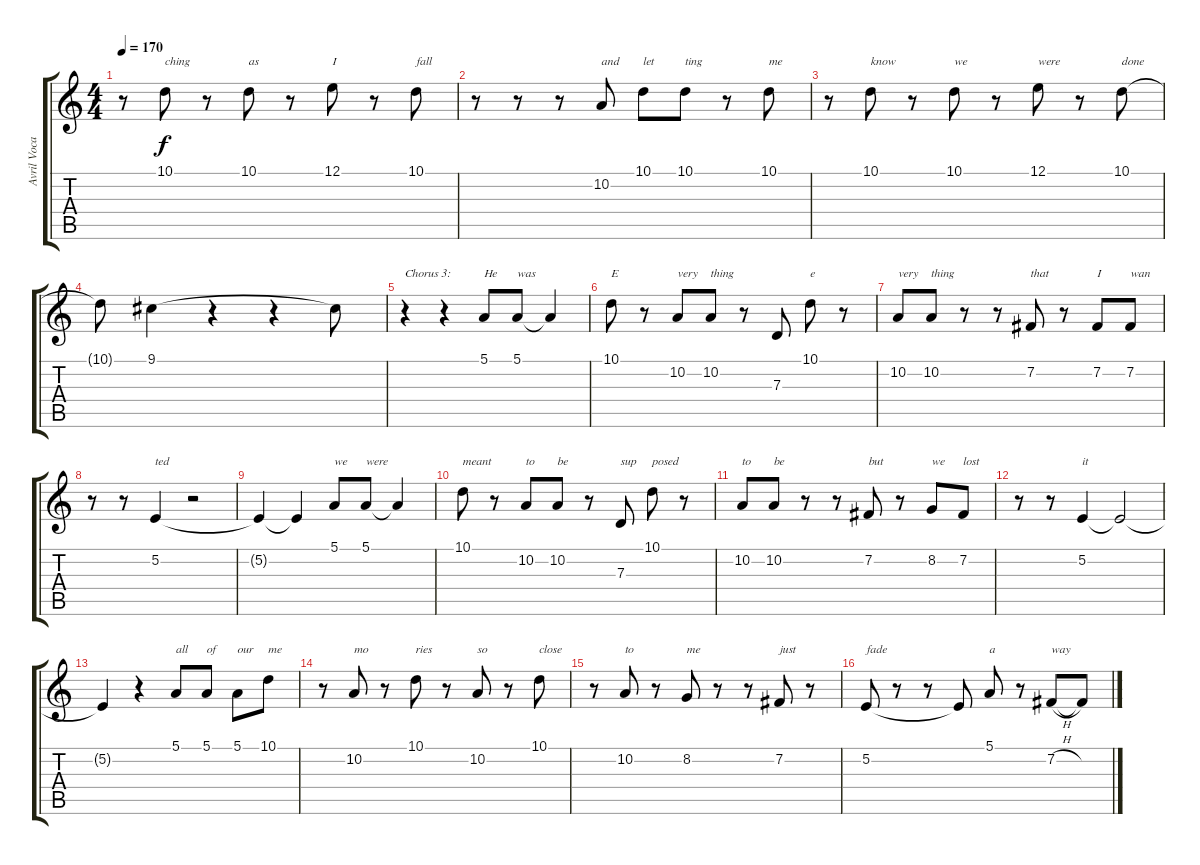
\track ("Avril Vocals" "Avril Voca") {instrument oboe}
\staff {score tabs}
\tuning (E4 B3 G3 D3 A2 E2) {hide}
\ts (4 4)
\tempo 170
\clef g2
\ks c
r.8{dy f} 10.1.8{txt "ching"} r.8 10.1.8{txt "as"} r.8 12.1.8{txt "I"} r.8 10.1.8{txt "fall"} |
r.8 r.8 r.8 10.2.8{txt "and"} 10.1.8{txt "let"} 10.1.8{txt "ting"} r.8 10.1.8{txt "me"} |
r.8 10.1.8{txt "know"} r.8 10.1.8{txt "we"} r.8 12.1.8{txt "were"} r.8 10.1.8{txt "done"} |
10.1{t}.8 9.1.4 r.4 r.4 9.1{t}.8 |
r.4{txt "Chorus 3:"} r.4 5.1.8{txt "He"} 5.1.8{txt "was"} 5.1{t}.4 |
10.1.8{txt "E"} r.8 10.2.8{txt "very"} 10.2.8{txt "thing"} r.8 7.3.8 10.1.8{txt "e"} r.8 |
10.2.8{txt "very"} 10.2.8{txt "thing"} r.8 r.8 7.2.8{txt "that"} r.8 7.2.8{txt "I"} 7.2.8{txt "wan"} |
r.8 r.8 5.2.4{txt "ted"} r.2 |
5.2{t}.4 5.2{t}.4 5.1.8{txt "we"} 5.1.8{txt "were"} 5.1{t}.4 |
10.1.8{txt "meant"} r.8 10.2.8{txt "to"} 10.2.8{txt "be"} r.8 7.3.8{txt "sup"} 10.1.8{txt "posed"} r.8 |
10.2.8{txt "to"} 10.2.8{txt "be"} r.8 r.8 7.2.8{txt "but"} r.8 8.2.8{txt "we"} 7.2.8{txt "lost"} |
r.8 r.8 5.2.4{txt "it"} 5.2{t}.2 |
5.2{t}.4 r.4 5.1.8{txt "all"} 5.1.8{txt "of"} 5.1.8{txt "our"} 10.1.8{txt "me"} |
r.8 10.2.8{txt "mo"} r.8 10.1.8{txt "ries"} r.8 10.2.8{txt "so"} r.8 10.1.8{txt "close"} |
r.8 10.2.8{txt "to"} r.8 8.2.8{txt "me"} r.8 r.8 7.2.8{txt "just"} r.8 |
5.2.8{txt "fade"} r.8 r.8 5.2{t}.8 5.1.8{txt "a"} r.8 7.2{h}.8{txt "way"} 7.2{t}.8
